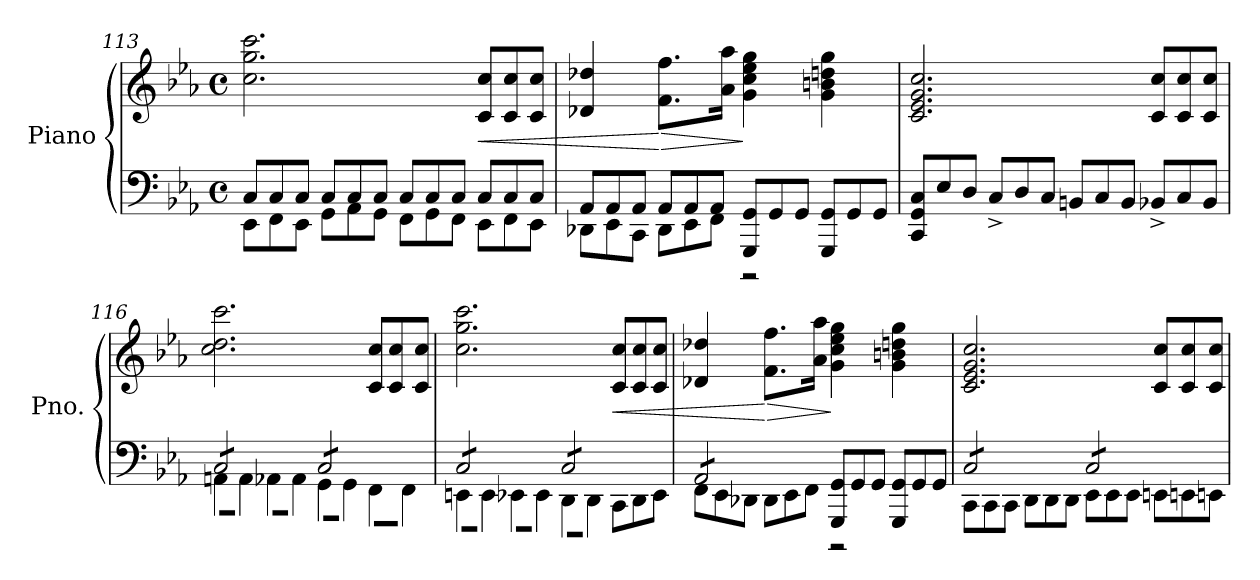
**kern	**kern	**dynam
*part1	*part1	*part1
*staff2	*staff1	*staff1/2
*I"Piano	*	*
*I'Pno.	*	*
*clefF4	*clefG2	*
*k[b-e-a-]	*k[b-e-a-]	*
*M4/4	*M4/4	*
*met(c)	*met(c)	*
*Xtuplet	*	*
=113	=113	=113
*^	*	*
12C/L	12EE-\L	2.cc\ 2.gg\ 2.ccc\	.
12C/	12FF\	.	.
12C/J	12EE-\J	.	.
12C/L	12GG\L	.	.
12C/	12AA-\	.	.
12C/J	12GG\J	.	.
12C/L	12FF\L	.	.
12C/	12GG\	.	.
12C/J	12FF\J	.	.
*	*	*Xtuplet	*
!	!	!	!LO:HP:b
12C/L	12EE-\L	12c/ 12cc/L	<
12C/	12FF\	12c/ 12cc/	.
12C/J	12EE-\J	12c/ 12cc/J	.
!!LO:LB:g=z
=114	=114	=114	=114
12AA-/L	12DD-X\L	4d-X/ 4dd-X/	.
12AA-/	12EE-\	.	.
12AA-/J	12CC\J	.	.
!	!	!	!LO:HP:n=1:b
12AA-/L	12DD-\L	8.f\ 8.ff\L	[ >
12AA-/	12EE-\	.	.
12AA-/J	12FF\J	.	.
.	.	16a-\ 16aa-\Jk	.
12GGG/ 12GG/L	2r	4g\ 4cc\ 4ee-\ 4gg\	]
12GG/	.	.	.
12GG/J	.	.	.
12GGG/ 12GG/L	.	4g\ 4bn\ 4ddn\ 4gg\	.
12GG/	.	.	.
12GG/J	.	.	.
*v	*v	*	*
=115	=115	=115
12CC/ 12GG/ 12C/L	2.c/ 2.e-/ 2.g/ 2.cc/	.
12E-/	.	.
12D/J	.	.
12C^/L	.	.
12D/	.	.
12C/J	.	.
12BBn/L	.	.
12C/	.	.
12BB/J	.	.
12BB-X^/L	12c/ 12cc/L	.
12C/	12c/ 12cc/	.
12BB-/J	12c/ 12cc/J	.
=116	=116	=116
*^	*	*
*tremolo	*	*	*
12C/L	12AAn\L	2.cc\ 2.dd\ 2.ccc\	.
12C/	12BB-\	.	.
12C/	12AA\J	.	.
12C/	12AA-X\L	.	.
12C/	12BB-\	.	.
12C/J	12AA-\J	.	.
12C/L	12GG\L	.	.
12C/	12AA-\	.	.
12C/	12GG\J	.	.
12C/	12FF\L	12c/ 12cc/L	.
12C/	12GG\	12c/ 12cc/	.
12C/J	12FF\J	12c/ 12cc/J	.
!!LO:LB:g=z
=117	=117	=117	=117
12C/L	12EEn\L	2.cc\ 2.gg\ 2.ccc\	.
12C/	12FF\	.	.
12C/	12EE\J	.	.
12C/	12EE-X\L	.	.
12C/	12FF\	.	.
12C/J	12EE-\J	.	.
12C/L	12DD\L	.	.
12C/	12EE-\	.	.
12C/	12DD\J	.	.
!	!	!	!LO:HP:b
12C/	12CC\L	12c/ 12cc/L	<
12C/	12DD\	12c/ 12cc/	.
12C/J	12EE-\J	12c/ 12cc/J	.
=118	=118	=118	=118
12AA-/L	12FF\L	4d-X/ 4dd-X/	.
12AA-/	12EE-\	.	.
12AA-/	12DD-X\J	.	.
!	!	!	!LO:HP:n=1:b
12AA-/	12DD-\L	8.f\ 8.ff\L	[ >
12AA-/	12EE-\	.	.
12AA-/J	12FF\J	.	.
*Xtremolo	*	*	*
.	.	16a-\ 16aa-\Jk	.
12GGG/ 12GG/L	2r	4g\ 4cc\ 4ee-\ 4gg\	]
12GG/	.	.	.
12GG/J	.	.	.
12GGG/ 12GG/L	.	4g\ 4bn\ 4ddn\ 4gg\	.
12GG/	.	.	.
12GG/J	.	.	.
=119	=119	=119	=119
*tremolo	*	*	*
12C/L	12CC\L	2.c/ 2.e-/ 2.g/ 2.cc/	.
12C/	12CC\	.	.
12C/	12CC\J	.	.
12C/	12DD\L	.	.
12C/	12DD\	.	.
12C/J	12DD\J	.	.
12C/L	12EE-\L	.	.
12C/	12EE-\	.	.
12C/	12EE-\J	.	.
12C/	12EEn\L	12c/ 12cc/L	.
12C/	12EEn\	12c/ 12cc/	.
12C/J	12EEn\J	12c/ 12cc/J	.
*Xtremolo	*	*	*
*v	*v	*	*
=	=	=
*-	*-	*-
